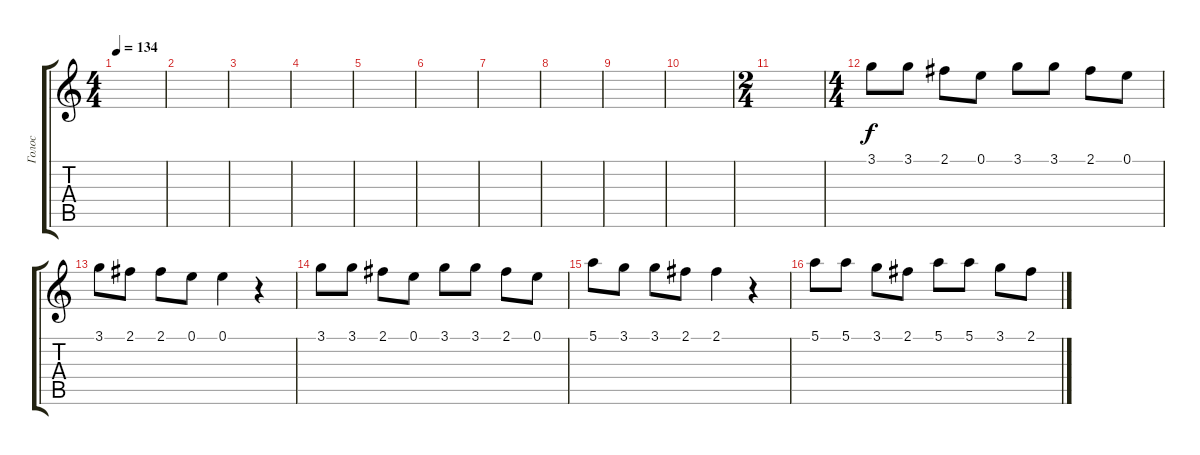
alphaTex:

\track ("Голос" "Голос") {instrument acousticguitarnylon}
\staff {score tabs}
\tuning (E4 B3 G3 D3 A2 E2) {hide}
\ts (4 4)
\tempo 134
\clef g2
\ks c
|
|
|
|
|
|
|
|
|
|
\ts (2 4)
|
\ts (4 4)
3.1.8 3.1.8 2.1.8 0.1.8 3.1.8 3.1.8 2.1.8 0.1.8 |
3.1.8 2.1.8 2.1.8 0.1.8 0.1.4 r.4 |
3.1.8 3.1.8 2.1.8 0.1.8 3.1.8 3.1.8 2.1.8 0.1.8 |
5.1.8 3.1.8 3.1.8 2.1.8 2.1.4 r.4 |
5.1.8 5.1.8 3.1.8 2.1.8 5.1.8 5.1.8 3.1.8 2.1.8
